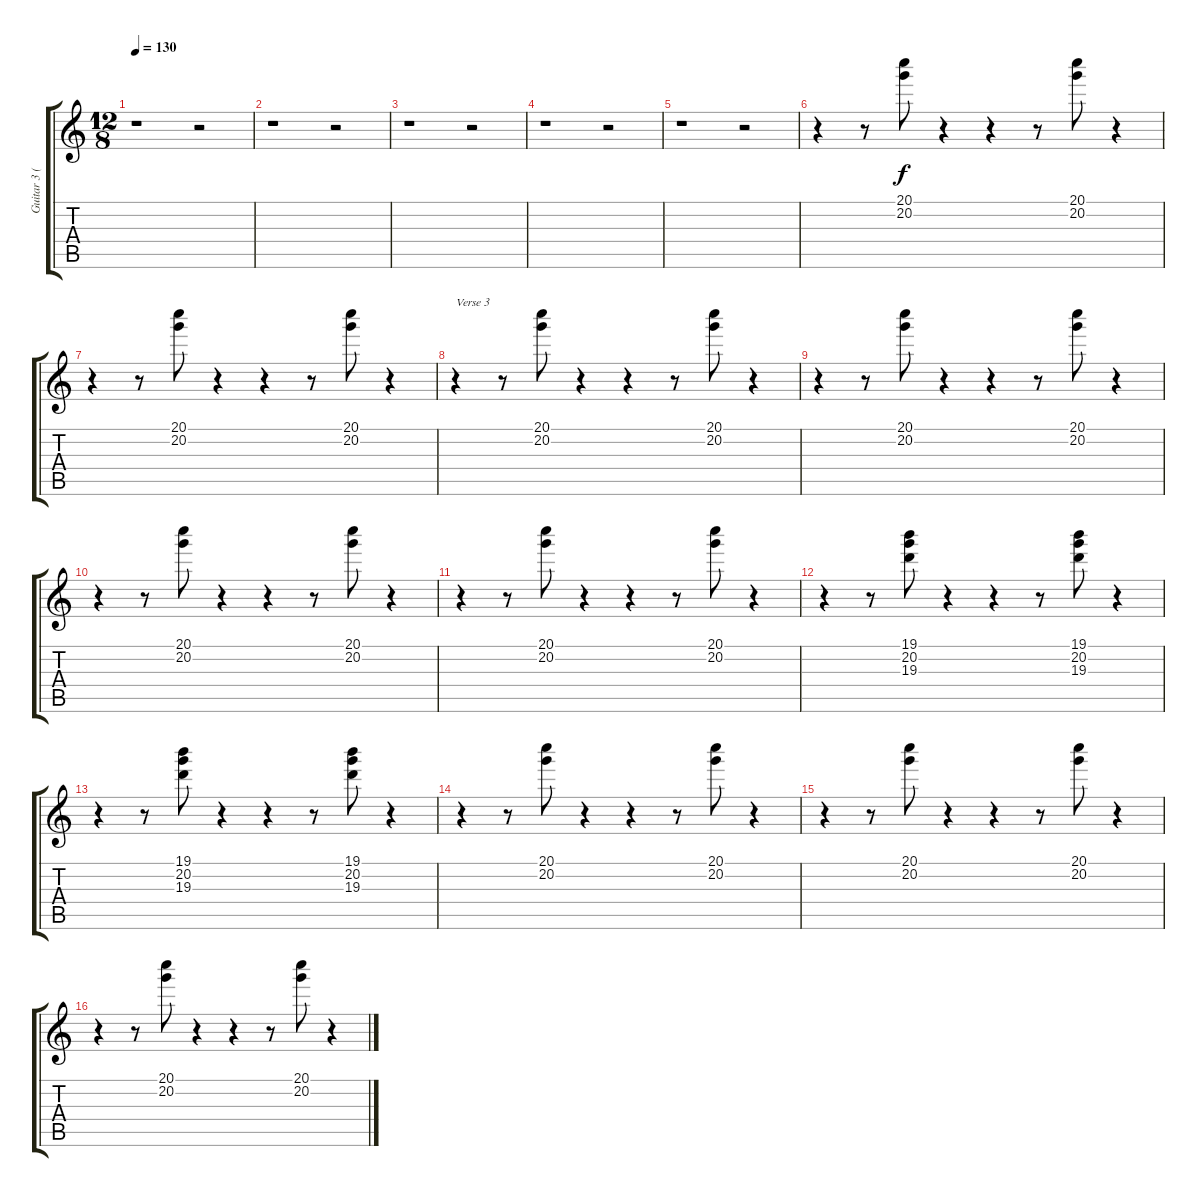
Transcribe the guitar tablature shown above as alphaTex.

\track ("Guitar 3 (Verse)" "Guitar 3 (") {instrument electricguitarclean}
\staff {score tabs}
\tuning (E4 B3 G3 D3 A2 E2) {hide}
\ts (12 8)
\tempo 130
\clef g2
\ks c
r.1{dy f} r.2 |
r.1 r.2 |
r.1 r.2 |
r.1 r.2 |
r.1 r.2 |
r.4 r.8 (20.1 20.2).8 r.4 r.4 r.8 (20.1 20.2).8 r.4 |
r.4 r.8 (20.1 20.2).8 r.4 r.4 r.8 (20.1 20.2).8 r.4 |
r.4{txt "Verse 3"} r.8 (20.1 20.2).8 r.4 r.4 r.8 (20.1 20.2).8 r.4 |
r.4 r.8 (20.1 20.2).8 r.4 r.4 r.8 (20.1 20.2).8 r.4 |
r.4 r.8 (20.1 20.2).8 r.4 r.4 r.8 (20.1 20.2).8 r.4 |
r.4 r.8 (20.1 20.2).8 r.4 r.4 r.8 (20.1 20.2).8 r.4 |
r.4 r.8 (19.1 20.2 19.3).8 r.4 r.4 r.8 (19.1 20.2 19.3).8 r.4 |
r.4 r.8 (19.1 20.2 19.3).8 r.4 r.4 r.8 (19.1 20.2 19.3).8 r.4 |
r.4 r.8 (20.1 20.2).8 r.4 r.4 r.8 (20.1 20.2).8 r.4 |
r.4 r.8 (20.1 20.2).8 r.4 r.4 r.8 (20.1 20.2).8 r.4 |
r.4 r.8 (20.1 20.2).8 r.4 r.4 r.8 (20.1 20.2).8 r.4
